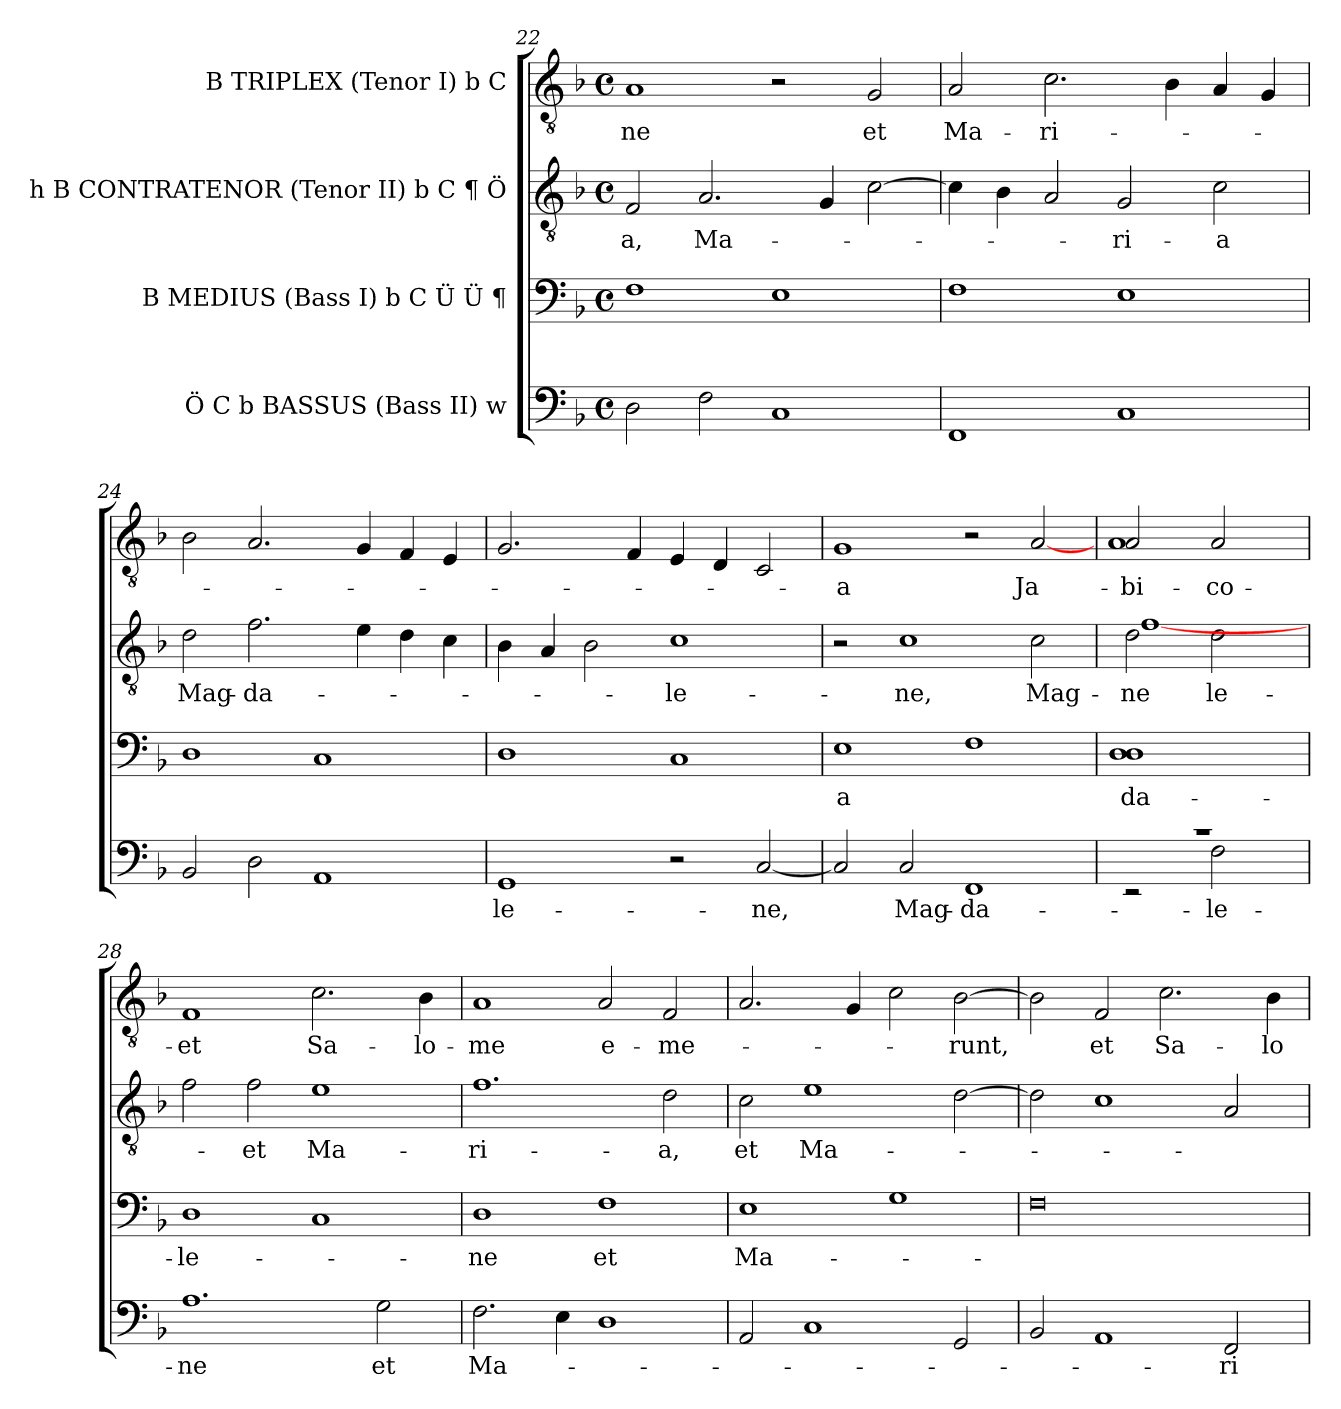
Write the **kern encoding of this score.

**kern	**text	**kern	**text	**kern	**text	**kern	**text
*part4	*part4	*part3	*part3	*part2	*part2	*part1	*part1
*staff4	*staff4	*staff3	*staff3	*staff2	*staff2	*staff1	*staff1
*I"Ö C b BASSUS (Bass II) w	*	*I"B MEDIUS (Bass I) b C Ü Ü ¶	*	*I"h B CONTRATENOR (Tenor II) b C ¶ Ö	*	*I"B TRIPLEX (Tenor I) b C	*
!!LO:LB:g=z
*clefF4	*	*clefF4	*	*clefGv2	*	*clefGv2	*
*k[b-]	*	*k[b-]	*	*k[b-]	*	*k[b-]	*
*F:	*	*F:	*	*F:	*	*F:	*
*M4/4	*	*M4/4	*	*M4/4	*	*M4/4	*
*met(c)	*	*met(c)	*	*met(c)	*	*met(c)	*
=22	=22	=22	=22	=22	=22	=22	=22
!	!	!	!	!	!LO:LY:b	!	!LO:LY:b
2D\	.	1F	.	2F/	-a,	1A	-ne
!	!	!	!	!	!LO:LY:b	!	!
2F\	.	.	.	2.A/	Ma-	.	.
1C	.	1E	.	.	.	2r	.
.	.	.	.	4G/	.	.	.
!	!	!	!	!	!	!	!LO:LY:b
.	.	.	.	[>2c\	.	2G/	et
=23	=23	=23	=23	=23	=23	=23	=23
!	!	!	!	!	!	!	!LO:LY:b
1FF	.	1F	.	4c\]	.	2A/	Ma-
.	.	.	.	4B-\	.	.	.
!	!	!	!	!	!	!	!LO:LY:b
.	.	.	.	2A/	.	2.c\	-ri-
!	!	!	!	!	!LO:LY:b	!	!
1C	.	1E	.	2G/	-ri-	.	.
.	.	.	.	.	.	4B-\	.
!	!	!	!	!	!LO:LY:b	!	!
.	.	.	.	2c\	-a	4A/	.
.	.	.	.	.	.	4G/	.
=24	=24	=24	=24	=24	=24	=24	=24
!	!	!	!	!	!LO:LY:b	!	!
2BB-/	.	1D	.	2d\	Mag-	2B-\	.
!	!	!	!	!	!LO:LY:b	!	!
2D\	.	.	.	2.f\	-da-	2.A/	.
1AA	.	1C	.	.	.	.	.
.	.	.	.	4e\	.	4G/	.
.	.	.	.	4d\	.	4F/	.
.	.	.	.	4c\	.	4E/	.
=25	=25	=25	=25	=25	=25	=25	=25
!	!LO:LY:b:rj	!	!	!	!	!	!
1GG	-le-	1D	.	4B-\	.	2.G/	.
.	.	.	.	4A/	.	.	.
.	.	.	.	2B-\	.	.	.
.	.	.	.	.	.	4F/	.
!	!	!	!	!	!LO:LY:b	!	!
2r	.	1C	.	1c	-le-	4E/	.
.	.	.	.	.	.	4D/	.
!	!LO:LY:b	!	!	!	!	!	!
[<2C/	-ne,	.	.	.	.	2C/	.
=26	=26	=26	=26	=26	=26	=26	=26
!	!	!	!LO:LY:b	!	!	!	!LO:LY:b:rj
2C/]	.	1E	-a	2r	.	1G	-a
!	!LO:LY:b	!	!	!	!LO:LY:b	!	!
2C/	Mag-	.	.	1c	-ne,	.	.
!	!LO:LY:b	!	!	!	!	!	!
1FF	-da-	1F	.	.	.	2r	.
!	!	!	!	!	!LO:LY:b	!	!LO:LY:b
.	.	.	.	2c\	Mag-	[<2A/	Ja-
!!LO:LB:g=z
=27	=27	=27	=27	=27	=27	=27	=27
*^	*	*	*	*	*	*	*
!	!	!	!	!LO:LY:b	!	!LO:LY:b	!	!
*	*	*	*	*	*^	*	*	*
!	!	!	!	!	!	!	!LO:LY:b	!	!LO:LY:b
*	*	*	*	*	*	*	*	*^	*
*	*	*	*	*	*	*	*	*	*^	*
1rc	2rEE	.	1D 1D	-da-	2d\	[>1f	-ne	8.ryy	2A/	1A	-bi
.	.	.	.	.	.	.	.	2ryy	.	.	.
!	!	!LO:LY:b	!	!	!	!	!LO:LY:b	!	!	!	!LO:LY:b
.	2F\	-le-	.	.	2d\	.	-le-	.	2A/	.	-co-
.	.	.	.	.	.	.	.	4ryy	.	.	.
.	.	.	.	.	.	.	.	16ryy	.	.	.
*	*	*	*	*	*v	*v	*	*	*	*	*
*v	*v	*	*	*	*	*	*v	*v	*v	*
=28	=28	=28	=28	=28	=28	=28	=28
!	!LO:LY:b	!	!LO:LY:b	!	!	!	!LO:LY:b
1.A	-ne	1D	-le-	2f\	.	1F	et
!	!	!	!	!	!LO:LY:b	!	!
.	.	.	.	2f\	et	.	.
!	!	!	!	!	!LO:LY:b	!	!LO:LY:b
.	.	1C	.	1e	Ma-	2.c\	Sa-
!	!LO:LY:b	!	!	!	!	!	!
2G\	et	.	.	.	.	.	.
!	!	!	!	!	!	!	!LO:LY:b
.	.	.	.	.	.	4B-\	-lo-
=29	=29	=29	=29	=29	=29	=29	=29
!	!LO:LY:b	!	!LO:LY:b	!	!LO:LY:b	!	!LO:LY:b
2.F\	Ma-	1D	-ne	1.f	-ri-	1A	-me
4E\	.	.	.	.	.	.	.
!	!	!	!LO:LY:b	!	!	!	!LO:LY:b
1D	.	1F	et	.	.	2A/	e-
!	!	!	!	!	!LO:LY:b	!	!LO:LY:b
.	.	.	.	2d\	-a,	2F/	-me-
=30	=30	=30	=30	=30	=30	=30	=30
!	!	!	!LO:LY:b	!	!LO:LY:b	!	!
2AA/	.	1E	Ma-	2c\	et	2.A/	.
!	!	!	!	!	!LO:LY:b	!	!
1C	.	.	.	1e	Ma-	.	.
.	.	.	.	.	.	4G/	.
.	.	1G	.	.	.	2c\	.
!	!	!	!	!	!	!	!LO:LY:b
2GG/	.	.	.	[>2d\	.	[>2B-\	-runt,
=31	=31	=31	=31	=31	=31	=31	=31
2BB-/	.	0F	.	2d\]	.	2B-\]	.
!	!	!	!	!	!	!	!LO:LY:b
1AA	.	.	.	1c	.	2F/	et
!	!	!	!	!	!	!	!LO:LY:b
.	.	.	.	.	.	2.c\	Sa-
!	!LO:LY:b	!	!	!	!	!	!
2FF/	-ri-	.	.	2A/	.	.	.
!	!	!	!	!	!	!	!LO:LY:b
.	.	.	.	.	.	4B-\	-lo-
=	=	=	=	=	=	=	=
*-	*-	*-	*-	*-	*-	*-	*-
